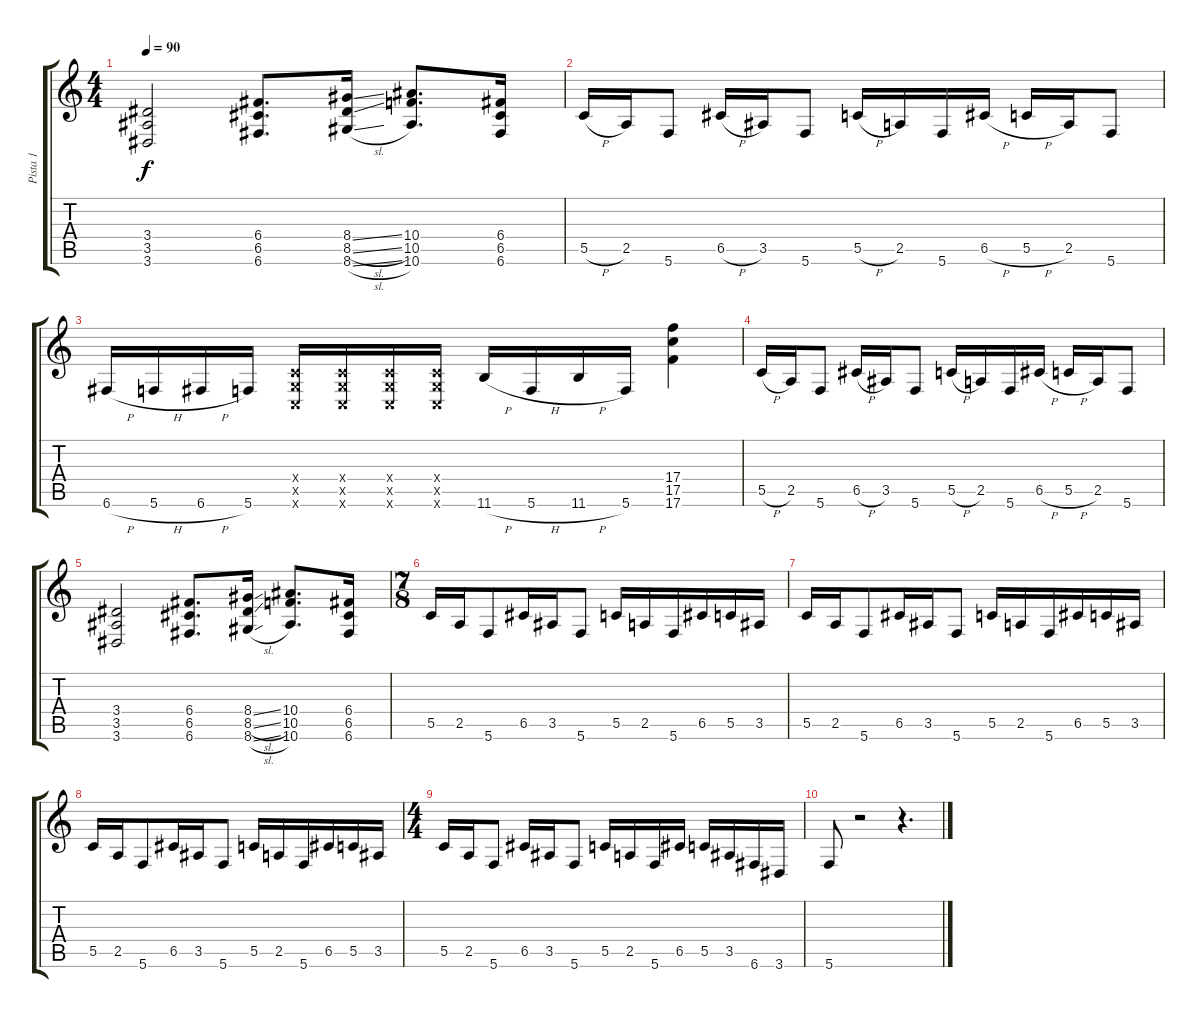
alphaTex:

\track ("Pista 1" "Pista 1") {instrument distortionguitar}
\staff {score tabs}
\tuning (D4 A3 F3 C3 G2 C2) {hide}
\ts (4 4)
\tempo 90
\clef g2
\ks c
(3.4 3.5 3.6).2{dy f} (6.4 6.5 6.6).8{d} (8.4{ss} 8.5{sl} 8.6{sl}).16 (10.4 10.5 10.6).8{d} (6.4 6.5 6.6).16 |
5.5{h}.16 2.5.16 5.6.8 6.5{h}.16 3.5.16 5.6.8 5.5{h}.16 2.5.16 5.6.16 6.5{h}.16 5.5{h}.16 2.5.16 5.6.8 |
6.6{h}.16 5.6{h}.16 6.6{h}.16 5.6.16 (0.4{x} 0.5{x} 0.6{x}).16 (0.4{x} 0.5{x} 0.6{x}).16 (0.4{x} 0.5{x} 0.6{x}).16 (0.4{x} 0.5{x} 0.6{x}).16 11.6{h}.16 5.6{h}.16 11.6{h}.16 5.6.16 (17.4 17.5 17.6).4 |
5.5{h}.16 2.5.16 5.6.8 6.5{h}.16 3.5.16 5.6.8 5.5{h}.16 2.5.16 5.6.16 6.5{h}.16 5.5{h}.16 2.5.16 5.6.8 |
(3.4 3.5 3.6).2 (6.4 6.5 6.6).8{d} (8.4{ss} 8.5{sl} 8.6{sl}).16 (10.4 10.5 10.6).8{d} (6.4 6.5 6.6).16 |
\ts (7 8)
5.5.16 2.5.16 5.6.8 6.5.16 3.5.16 5.6.8 5.5.16 2.5.16 5.6.16 6.5.16 5.5.16 3.5.16 |
5.5.16 2.5.16 5.6.8 6.5.16 3.5.16 5.6.8 5.5.16 2.5.16 5.6.16 6.5.16 5.5.16 3.5.16 |
5.5.16 2.5.16 5.6.8 6.5.16 3.5.16 5.6.8 5.5.16 2.5.16 5.6.16 6.5.16 5.5.16 3.5.16 |
\ts (4 4)
5.5.16 2.5.16 5.6.8 6.5.16 3.5.16 5.6.8 5.5.16 2.5.16 5.6.16 6.5.16 5.5.16 3.5.16 6.6.16 3.6.16 |
5.6.8 r.2 r.4{d}
